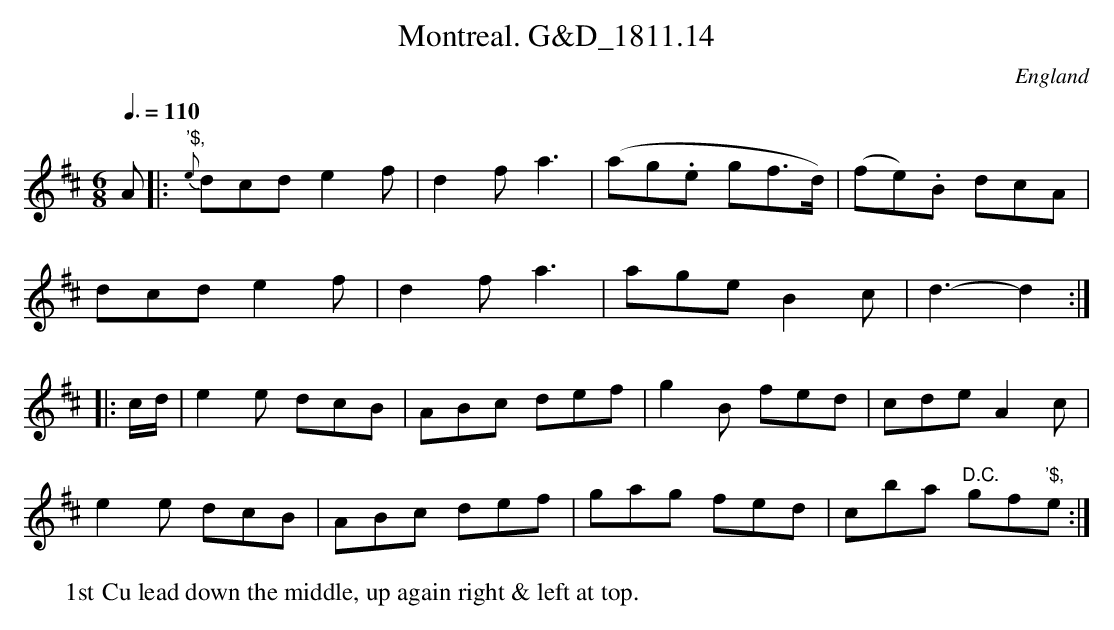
X:1
T:Montreal. G&D_1811.14
M:6/8
L:1/8
Q:3/8=110
O:England
W:1st Cu lead down the middle, up again right & left at top.
K:D
A"      '$,"|:{e}dcde2f|d2fa3|(ag.e gf>d)|(fe).B dcA|
dcde2f|d2fa3|ageB2c|d3-d2:|
|:c/d/|e2e dcB|ABc def|g2B fed|cdeA2c|
e2e dcB|ABc def|gag fed|cba"D.C." gf"'$,"e:|
